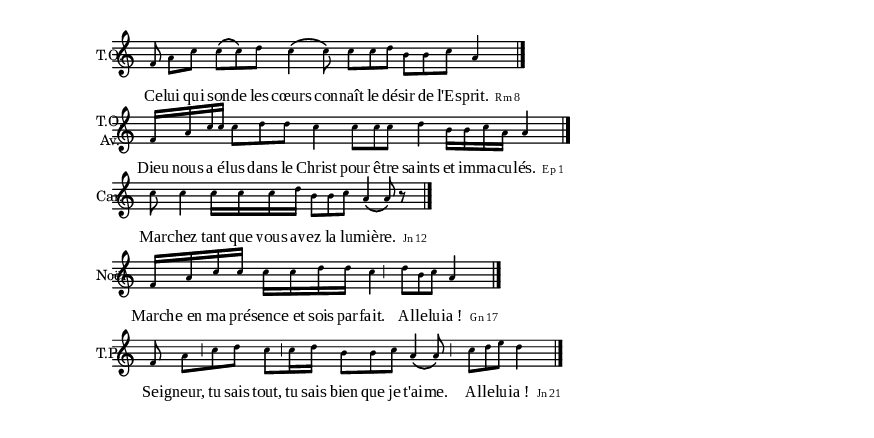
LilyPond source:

\version "2.10.0"
\include "definitions.ly"
%\markup { Psaume 25}
\relative c' { 
	\new Staff {
		\cadenzaOn
		\set Staff.instrumentName = \markup{ \center-align { T.O. } }
		f8 a[ c]  
		\times 2/3 { c[\( c\) d] } 
		\times 2/3 { c4\( c8\) }
		\times 2/3 { c[ c d] }
		\times 2/3 { b[ b c] }
		a4
				
		\endBar
	}

	\addlyrics {
		Ce -- lui qui son -- de les cœurs con -- naît le dé -- sir de "l'Es" -- prit.
		\markup { \citation #"Rm 8" } }
	
}

\relative c' { 
	\new Staff {
		\cadenzaOn
		\set Staff.instrumentName = \markup{ \center-align { T.O. Av. } }
		
		f16[ a c c] 
		\times 2/3 { c8[ d d] }
		c4 
		\times 2/3 { c8[ c c] }
		
		d4 b16[ b c a] a4

		
		
		\endBar
	}

	\addlyrics {
		Dieu nous a é -- lus dans le Christ pour ê -- tre saints et im -- ma -- cu -- lés.
		\markup { \citation #"Ep 1" } }
	
	
}



\relative c' { 
	\new Staff {
		\cadenzaOn
		\set Staff.instrumentName = \markup{ \center-align { Car. } }
		
		c'8 c4
		c16[ c c d] \times 2/3 { b8[ b c] }
		a4\( a8\) r8
		
		\endBar
	}

	\addlyrics {
		Mar -- chez tant que vous av -- ez la lu -- miè -- re.
		\markup { \citation #"Jn 12" } }
	
	
}
\relative c' { 
	\new Staff {
		\cadenzaOn
		\set Staff.instrumentName = \markup{ \center-align { Noël } }
		
		f16[ a c c] 
		c16[ c d d] c4  \cesure \pespace
		\times 2/3 { d8[ b c] } a4
		\endBar
	}

	\addlyrics {
		March -- "e en" ma pré -- senc -- "e et" sois par -- fait. " Al" -- le -- lu -- "ia !"
		\markup { \citation #"Gn 17" } }
	
	
}

\relative c' { 
	\new Staff {
		\cadenzaOn
		\set Staff.instrumentName = \markup{ \center-align { T.P. } }
		f8 \times 2/3 { a[\cesure c d] }
		c8[\cesure c16 d] \times 2/3 { b8[ b c] }
		\times 2/3 { a4\( a8\) }
		\cesure \pespace
		\times 2/3 { c[ d e] } d4
		\endBar
	}

	\addlyrics {
		Sei -- gneur, tu sais tout, tu sais bien que je t'ai -- me. " Al" -- le -- lu -- "ia !"
		\markup { \citation #"Jn 21" } }
	
	
}
